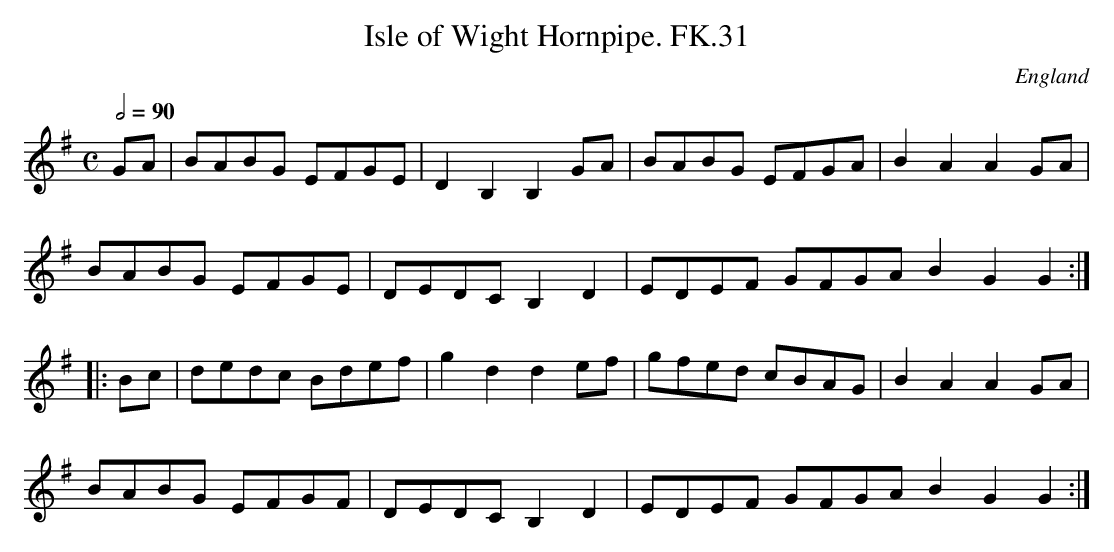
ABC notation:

X:1
T:Isle of Wight Hornpipe. FK.31
M:C
L:1/8
Q:1/2=90
O:England
notC:"MS39 p 75"
K:G major
GA | BABG EFGE | D2 B,2 B,2 GA | BABG EFGA | B2 A2 A2 GA |!
BABG EFGE | DEDC B,2 D2 | EDEF GFGA B2 G2 G2 :|!
|:Bc | dedc Bdef | g2 d2 d2 ef | gfed cBAG | B2 A2 A2 GA |!
BABG EFGF | DEDC B,2 D2 | EDEF GFGA B2 G2 G2 :|
